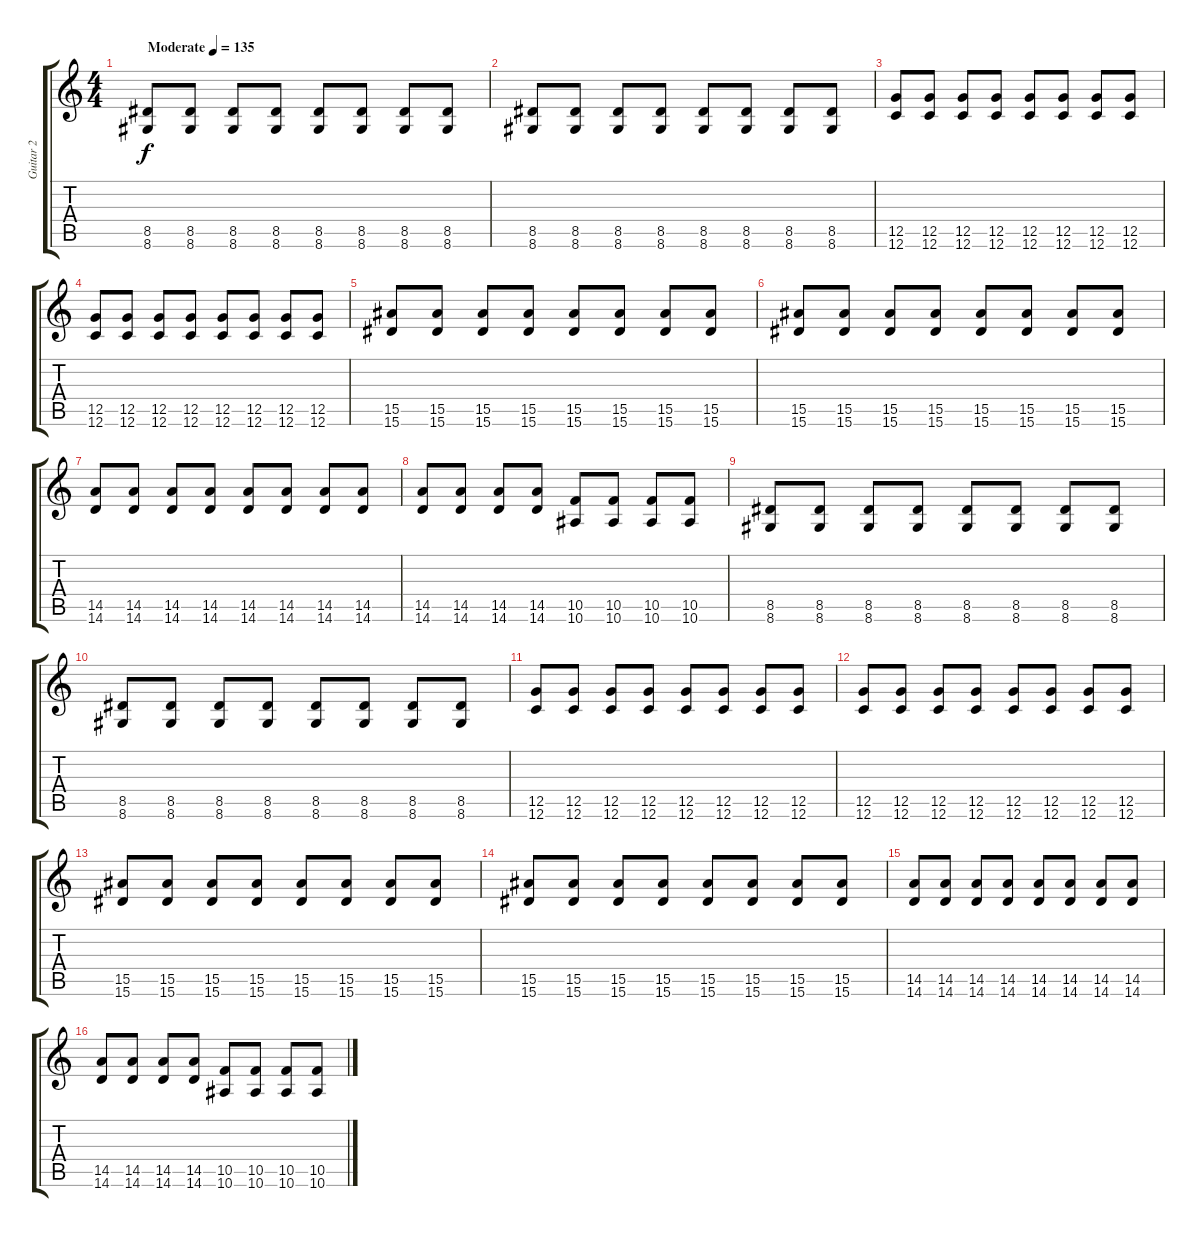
\track ("Guitar 2" "Guitar 2") {instrument acousticguitarsteel}
\staff {score tabs}
\tuning (D4 A3 F3 C3 G2 C2) {hide}
\ts (4 4)
\tempo (135 "Moderate")
\clef g2
\ks c
(8.5 8.6).8{dy f instrument acousticguitarsteel} (8.5 8.6).8 (8.5 8.6).8 (8.5 8.6).8 (8.5 8.6).8 (8.5 8.6).8 (8.5 8.6).8 (8.5 8.6).8 |
(8.5 8.6).8 (8.5 8.6).8 (8.5 8.6).8 (8.5 8.6).8 (8.5 8.6).8 (8.5 8.6).8 (8.5 8.6).8 (8.5 8.6).8 |
(12.5 12.6).8 (12.5 12.6).8 (12.5 12.6).8 (12.5 12.6).8 (12.5 12.6).8 (12.5 12.6).8 (12.5 12.6).8 (12.5 12.6).8 |
(12.5 12.6).8 (12.5 12.6).8 (12.5 12.6).8 (12.5 12.6).8 (12.5 12.6).8 (12.5 12.6).8 (12.5 12.6).8 (12.5 12.6).8 |
(15.5 15.6).8 (15.5 15.6).8 (15.5 15.6).8 (15.5 15.6).8 (15.5 15.6).8 (15.5 15.6).8 (15.5 15.6).8 (15.5 15.6).8 |
(15.5 15.6).8 (15.5 15.6).8 (15.5 15.6).8 (15.5 15.6).8 (15.5 15.6).8 (15.5 15.6).8 (15.5 15.6).8 (15.5 15.6).8 |
(14.5 14.6).8 (14.5 14.6).8 (14.5 14.6).8 (14.5 14.6).8 (14.5 14.6).8 (14.5 14.6).8 (14.5 14.6).8 (14.5 14.6).8 |
(14.5 14.6).8 (14.5 14.6).8 (14.5 14.6).8 (14.5 14.6).8 (10.5 10.6).8 (10.5 10.6).8 (10.5 10.6).8 (10.5 10.6).8 |
(8.5 8.6).8 (8.5 8.6).8 (8.5 8.6).8 (8.5 8.6).8 (8.5 8.6).8 (8.5 8.6).8 (8.5 8.6).8 (8.5 8.6).8 |
(8.5 8.6).8 (8.5 8.6).8 (8.5 8.6).8 (8.5 8.6).8 (8.5 8.6).8 (8.5 8.6).8 (8.5 8.6).8 (8.5 8.6).8 |
(12.5 12.6).8 (12.5 12.6).8 (12.5 12.6).8 (12.5 12.6).8 (12.5 12.6).8 (12.5 12.6).8 (12.5 12.6).8 (12.5 12.6).8 |
(12.5 12.6).8 (12.5 12.6).8 (12.5 12.6).8 (12.5 12.6).8 (12.5 12.6).8 (12.5 12.6).8 (12.5 12.6).8 (12.5 12.6).8 |
(15.5 15.6).8 (15.5 15.6).8 (15.5 15.6).8 (15.5 15.6).8 (15.5 15.6).8 (15.5 15.6).8 (15.5 15.6).8 (15.5 15.6).8 |
(15.5 15.6).8 (15.5 15.6).8 (15.5 15.6).8 (15.5 15.6).8 (15.5 15.6).8 (15.5 15.6).8 (15.5 15.6).8 (15.5 15.6).8 |
(14.5 14.6).8 (14.5 14.6).8 (14.5 14.6).8 (14.5 14.6).8 (14.5 14.6).8 (14.5 14.6).8 (14.5 14.6).8 (14.5 14.6).8 |
(14.5 14.6).8 (14.5 14.6).8 (14.5 14.6).8 (14.5 14.6).8 (10.5 10.6).8 (10.5 10.6).8 (10.5 10.6).8 (10.5 10.6).8
